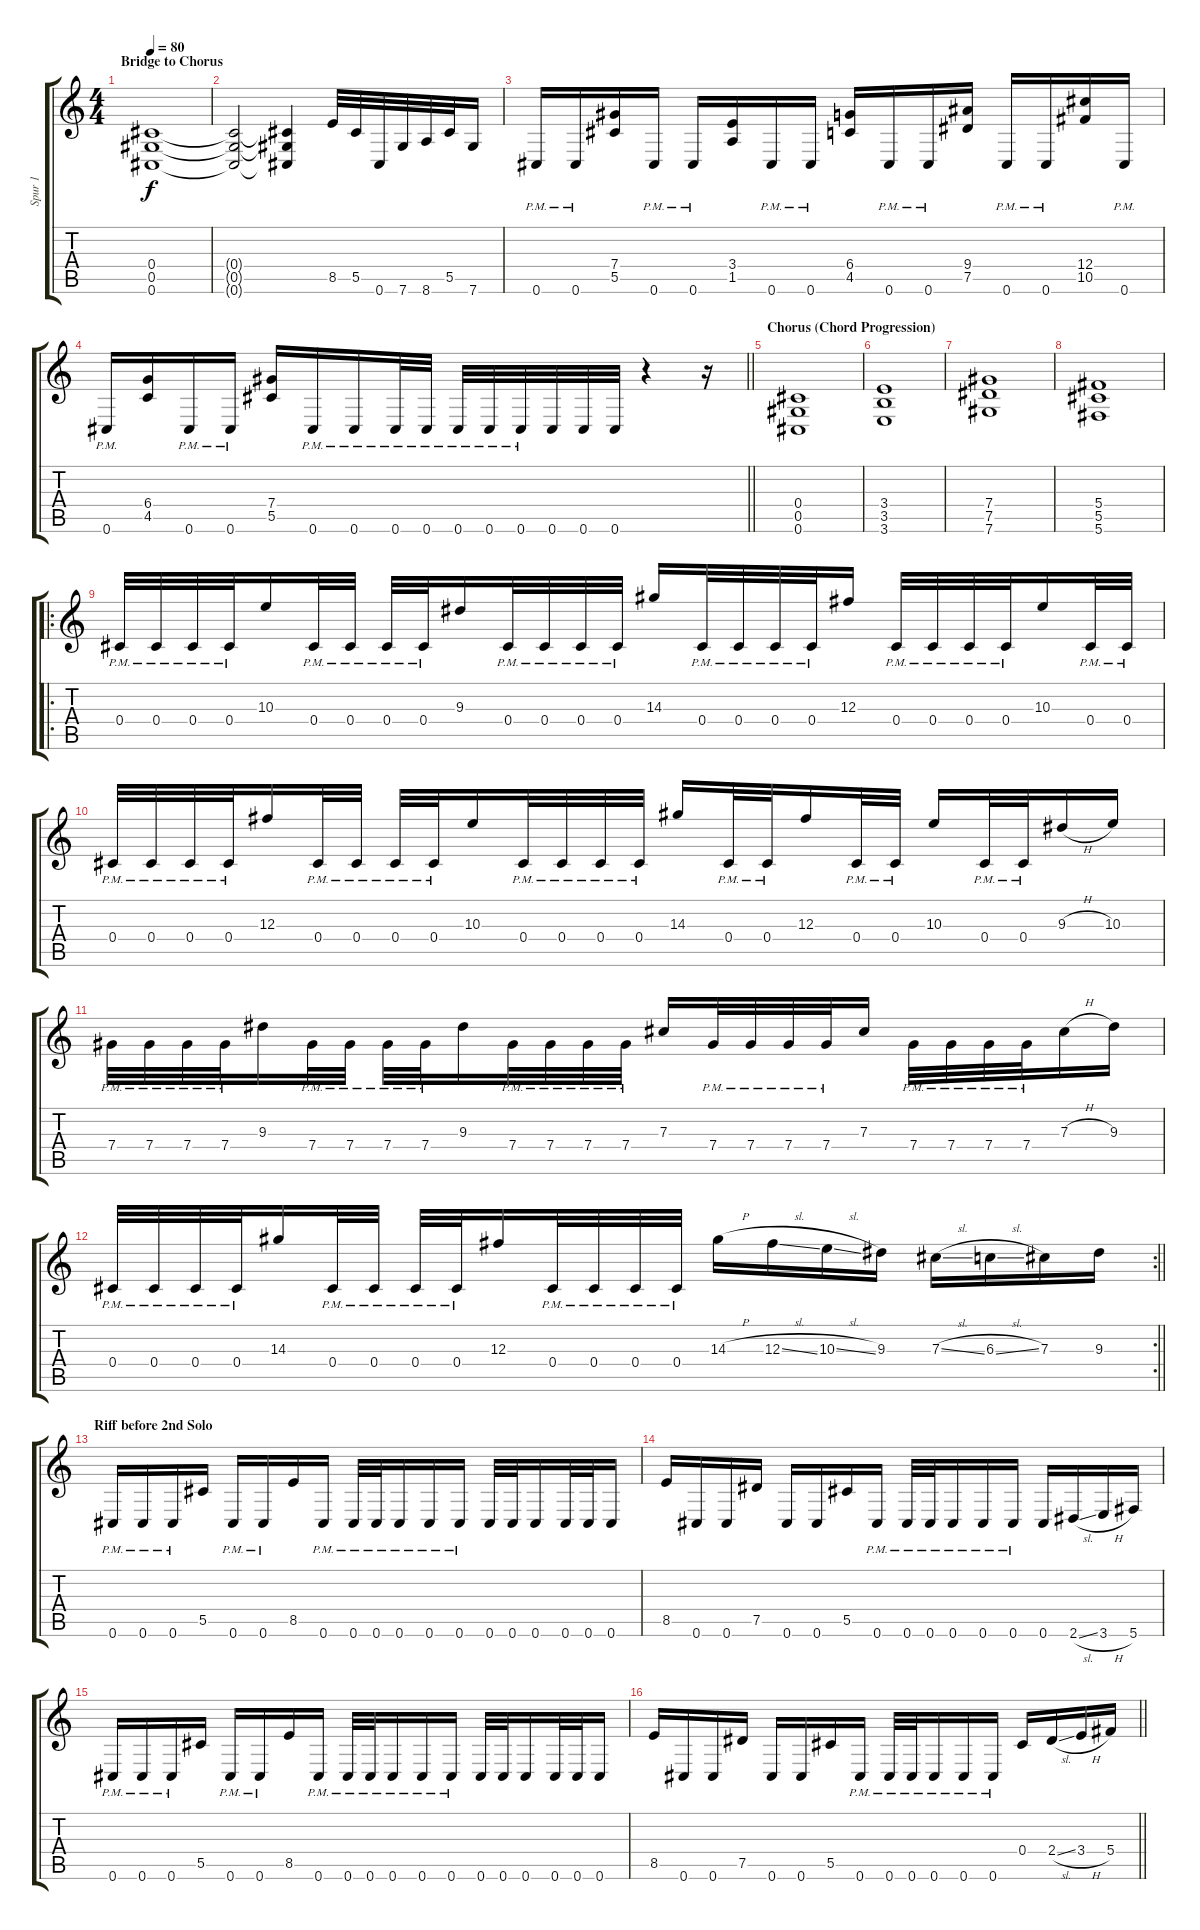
\track ("Spur 1" "Spur 1") {instrument overdrivenguitar}
\staff {score tabs}
\tuning (Eb4 Bb3 Gb3 Db3 Ab2 Db2) {hide}
\ts (4 4)
\section ("" "Bridge to Chorus")
\tempo 80
\clef g2
\ks c
(0.4 0.5 0.6).1{dy f} |
(0.4{t} 0.5{t} 0.6{t}).2 (0.4{t} 0.5{t} 0.6{t}).4 8.5.32 5.5.32 0.6.32 7.6.32 8.6.32 5.5.32 7.6.16 |
0.6{pm}.16 0.6{pm}.16 (7.4 5.5).16 0.6{pm}.16 0.6{pm}.16 (3.4 1.5).16 0.6{pm}.16 0.6{pm}.16 (6.4 4.5).16 0.6{pm}.16 0.6{pm}.16 (9.4 7.5).16 0.6{pm}.16 0.6{pm}.16 (12.4 10.5).16 0.6{pm}.16 |
\barLineRight lightlight
0.6{pm}.16 (6.4 4.5).16 0.6{pm}.16 0.6{pm}.16 (7.4 5.5).16 0.6{pm}.16 0.6{pm}.16 0.6{pm}.32 0.6{pm}.32 0.6{pm}.32 0.6{pm}.32 0.6{pm}.32 0.6.32 0.6.32 0.6.32 r.4 r.16 |
\section ("" "Chorus (Chord Progression)")
(0.4 0.5 0.6).1 |
(3.4 3.5 3.6).1 |
(7.4 7.5 7.6).1 |
(5.4 5.5 5.6).1 |
\ro
0.4{pm}.32 0.4{pm}.32 0.4{pm}.32 0.4{pm}.32 10.3.16 0.4{pm}.32 0.4{pm}.32 0.4{pm}.32 0.4{pm}.32 9.3.16 0.4{pm}.32 0.4{pm}.32 0.4{pm}.32 0.4{pm}.32 14.3.16 0.4{pm}.32 0.4{pm}.32 0.4{pm}.32 0.4{pm}.32 12.3.16 0.4{pm}.32 0.4{pm}.32 0.4{pm}.32 0.4{pm}.32 10.3.16 0.4{pm}.32 0.4{pm}.32 |
0.4{pm}.32 0.4{pm}.32 0.4{pm}.32 0.4{pm}.32 12.3.16 0.4{pm}.32 0.4{pm}.32 0.4{pm}.32 0.4{pm}.32 10.3.16 0.4{pm}.32 0.4{pm}.32 0.4{pm}.32 0.4{pm}.32 14.3.16 0.4{pm}.32 0.4{pm}.32 12.3.16 0.4{pm}.32 0.4{pm}.32 10.3.16 0.4{pm}.32 0.4{pm}.32 9.3{h}.16 10.3.16 |
7.4{pm}.32 7.4{pm}.32 7.4{pm}.32 7.4{pm}.32 9.3.16 7.4{pm}.32 7.4{pm}.32 7.4{pm}.32 7.4{pm}.32 9.3.16 7.4{pm}.32 7.4{pm}.32 7.4{pm}.32 7.4{pm}.32 7.3.16 7.4{pm}.32 7.4{pm}.32 7.4{pm}.32 7.4{pm}.32 7.3.16 7.4{pm}.32 7.4{pm}.32 7.4{pm}.32 7.4{pm}.32 7.3{h}.16 9.3.16 |
\rc 2
\barLineRight lightlight
0.4{pm}.32 0.4{pm}.32 0.4{pm}.32 0.4{pm}.32 14.3.16 0.4{pm}.32 0.4{pm}.32 0.4{pm}.32 0.4{pm}.32 12.3.16 0.4{pm}.32 0.4{pm}.32 0.4{pm}.32 0.4{pm}.32 14.3{h}.16 12.3{sl}.16 10.3{sl}.16 9.3.16 7.3{sl}.16 6.3{sl}.16 7.3.16 9.3.16 |
\section ("" "Riff before 2nd Solo")
0.6{pm}.16 0.6{pm}.16 0.6{pm}.16 5.5.16 0.6{pm}.16 0.6{pm}.16 8.5.16 0.6{pm}.16 0.6{pm}.32 0.6{pm}.32 0.6{pm}.16 0.6{pm}.16 0.6{pm}.16 0.6.32 0.6.32 0.6.16 0.6.32 0.6.32 0.6.16 |
8.5.16 0.6.16 0.6.16 7.5.16 0.6.16 0.6.16 5.5.16 0.6{pm}.16 0.6{pm}.32 0.6{pm}.32 0.6{pm}.16 0.6{pm}.16 0.6{pm}.16 0.6.16 2.6{sl}.16 3.6{h}.16 5.6.16 |
0.6{pm}.16 0.6{pm}.16 0.6{pm}.16 5.5.16 0.6{pm}.16 0.6{pm}.16 8.5.16 0.6{pm}.16 0.6{pm}.32 0.6{pm}.32 0.6{pm}.16 0.6{pm}.16 0.6{pm}.16 0.6.32 0.6.32 0.6.16 0.6.32 0.6.32 0.6.16 |
\barLineRight lightlight
8.5.16 0.6.16 0.6.16 7.5.16 0.6.16 0.6.16 5.5.16 0.6{pm}.16 0.6{pm}.32 0.6{pm}.32 0.6{pm}.16 0.6{pm}.16 0.6{pm}.16 0.4.16 2.4{sl}.16 3.4{h}.16 5.4.16
